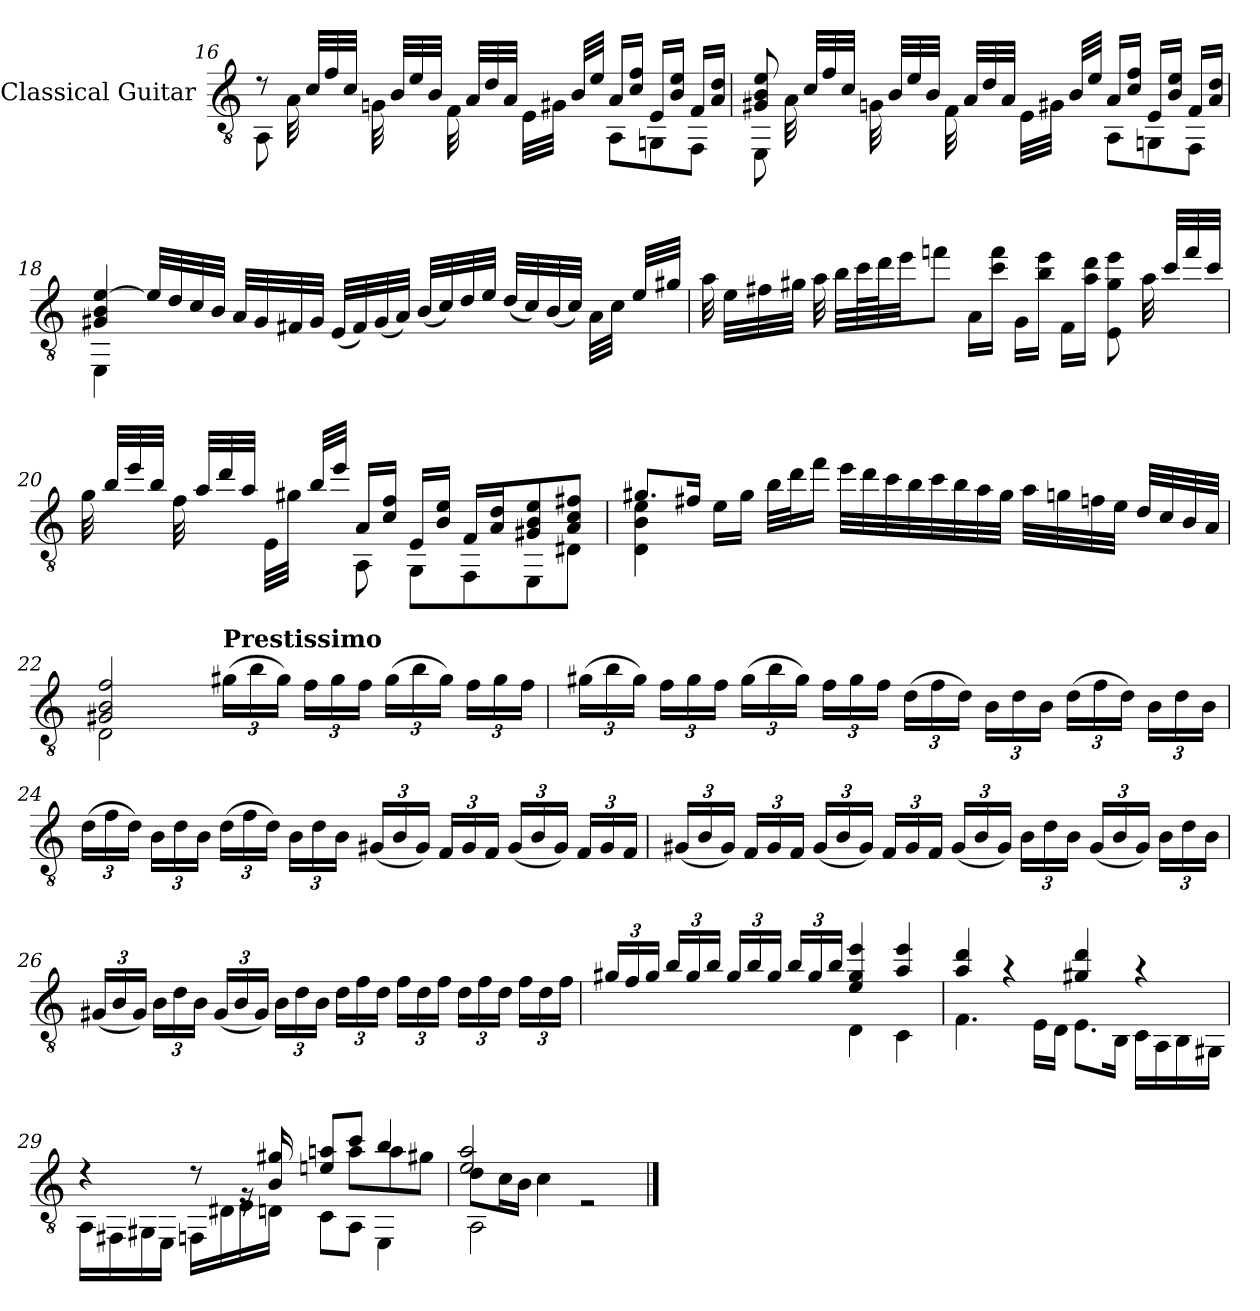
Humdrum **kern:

**kern
*part1
*staff1
*I"Classical Guitar
*I'Guit.
!!LO:PB:g=z
*clefGv2
*k[]
=16
*^
8r	8AA\
32A\	2ryy
32c/LLL	.
32f/	.
32c/JJJ	.
32Gn\	.
32B/LLL	.
32e/	.
32B/JJJ	.
32F\	.
32A/LLL	.
32d/	.
32A/JJJ	.
32E\LLL	.
32G#X\JJJ	.
32B/LLL	.
32e/JJJ	.
16A/LL	8AA\L
16c/ 16f/JJ	.
16E/LL	8GGn\
16B/ 16e/JJ	.
16F/LL	8FF\J
16A/ 16d/JJ	.
=17	=17
8G#X/ 8B/ 8e/	8EE\
32A\	2ryy
32c/LLL	.
32f/	.
32c/JJJ	.
32Gn\	.
32B/LLL	.
32e/	.
32B/JJJ	.
32F\	.
32A/LLL	.
32d/	.
32A/JJJ	.
32E\LLL	.
32G#X\JJJ	.
32B/LLL	.
32e/JJJ	.
16A/LL	8AA\L
16c/ 16f/JJ	.
16E/LL	8GGn\
16B/ 16e/JJ	.
16F/LL	8FF\J
16A/ 16d/JJ	.
!!LO:LB:g=z	!!
=18	=18
4G#X/ 4B/ [4e/	4EE\
32e/LLL]	2.ryy
32d/	.
32c/	.
32B/JJJ	.
32A/LLL	.
32G#/	.
32F#X/	.
32G#/JJJ	.
(32E/LLL	.
32F#/)	.
(32G#/	.
32A/JJJ)	.
(32B/LLL	.
32c/)	.
32d/	.
32e/JJJ	.
(32d/LLL	.
32c/)	.
(32B/	.
32c/JJJ)	.
32A\LLL	.
32c\JJJ	.
32e/LLL	.
32g#X/JJJ	.
*v	*v
=19
32a\
32e\LLL
32f#X\
32g#X\JJJ
32a\
32b\LLL
64cc\L
64dd\J
32ee\JJ
8ffn\J
16A\LL
16cc\ 16ff\JJ
16G\LL
16b\ 16ee\JJ
16F\LL
16a\ 16dd\JJ
8E\ 8g#\ 8ee\
32a\
32cc/LLL
32ff/
32cc/JJJ
!!LO:LB:g=z
=20
*^
32g\	4.ryy
32b/LLL	.
32ee/	.
32b/JJJ	.
32f\	.
32a/LLL	.
32dd/	.
32a/JJJ	.
32E\LLL	.
32g#X\JJJ	.
32b/LLL	.
32ee/JJJ	.
16A/LL	8AA\
16c/ 16f/JJ	.
16E/LL	8GG\L
16B/ 16e/JJ	.
16F/LL	8FF\
16A/ 16d/J	.
8G#X/ 8B/ 8e/	8EE\
8A/ 8c/ 8f#X/J	8D#X\J
=21	=21
8.g#X/L	4D\ 4B\ 4e\
16f#X/Jk	.
16e\LL	2.ryy
16g#\JJ	.
32b\LLL	.
32dd\J	.
16ff\JJ	.
32ee\LLL	.
32dd\	.
32cc\	.
32b\	.
32cc\	.
32b\	.
32a\	.
32g#\JJJ	.
32a\LLL	.
32gn\	.
32fn\	.
32e\JJJ	.
32d/LLL	.
32c/	.
32B/	.
32A/JJJ	.
!!LO:LB:g=z	!!
=22	=22
2G#X/ 2B/ 2f/	2D\
*Xbrackettup	*
*MM80	*
!LO:TX:a:B:t=Prestissimo	!
(>24g#X\LL	2ryy
24b\	.
24g#\JJ)	.
24f\LL	.
24g#\	.
24f\JJ	.
(>24g#\LL	.
24b\	.
24g#\JJ)	.
24f\LL	.
24g#\	.
24f\JJ	.
*v	*v
=23
(24g#X\LL
24b\
24g#\JJ)
24f\LL
24g#\
24f\JJ
(24g#\LL
24b\
24g#\JJ)
24f\LL
24g#\
24f\JJ
(24d\LL
24f\
24d\JJ)
24B\LL
24d\
24B\JJ
(24d\LL
24f\
24d\JJ)
24B\LL
24d\
24B\JJ
!!LO:LB:g=z
=24
(24d\LL
24f\
24d\JJ)
24B\LL
24d\
24B\JJ
(24d\LL
24f\
24d\JJ)
24B\LL
24d\
24B\JJ
(24G#X/LL
24B/
24G#/JJ)
24F/LL
24G#/
24F/JJ
(24G#/LL
24B/
24G#/JJ)
24F/LL
24G#/
24F/JJ
=25
(24G#X/LL
24B/
24G#/JJ)
24F/LL
24G#/
24F/JJ
(24G#/LL
24B/
24G#/JJ)
24F/LL
24G#/
24F/JJ
(24G#/LL
24B/
24G#/JJ)
24B\LL
24d\
24B\JJ
(24G#/LL
24B/
24G#/JJ)
24B\LL
24d\
24B\JJ
!!LO:LB:g=z
=26
(24G#X/LL
24B/
24G#/JJ)
24B\LL
24d\
24B\JJ
(24G#/LL
24B/
24G#/JJ)
24B\LL
24d\
24B\JJ
24d\LL
24f\
24d\JJ
24f\LL
24d\
24f\JJ
24d\LL
24f\
24d\JJ
24f\LL
24d\
24f\JJ
=27
*^
24g#X/LL	2ryy
24f/	.
24g#/JJ	.
24b/LL	.
24g#/	.
24b/JJ	.
24g#/LL	.
24b/	.
24g#/JJ	.
24b/LL	.
24g#/	.
24b/JJ	.
4e/ 4g#/ 4ee/	4D\
4a/ 4ee/	4C\
!!LO:LB:g=z	!!
=28	=28
4a/ 4dd/	4.F\
4r	.
.	16E\LL
.	16D\JJ
4g#X/ 4dd/	8.E\L
.	16BB\Jk
4r	16C\LL
.	16AA\
.	16BB\
.	16GG#X\JJ
=29	=29
*	*^
4r	16AA\LL	8ryy
.	16FF#X\	.
*	*v	*v
.	16GG#X\
.	16EE\JJ
8r	16FFn\LL
.	16D#X\
16rG	16E\
16B/ 16g#X/	16Dn\JJ
8en/ 8an/L	8C\L
*	*^
8cc/J	8AA\J	8a\L
4b/	4EE\	8a\
.	.	8g#X\J
!!LO:LB:g=z	!!	!!
=30	=30	=30
2AA\	8d\L	2e/ 2a/
.	16c\L	.
.	16B\JJ	.
.	4c\	.
2rE	2ryy	2ryy
*v	*v	*v
==
*-
